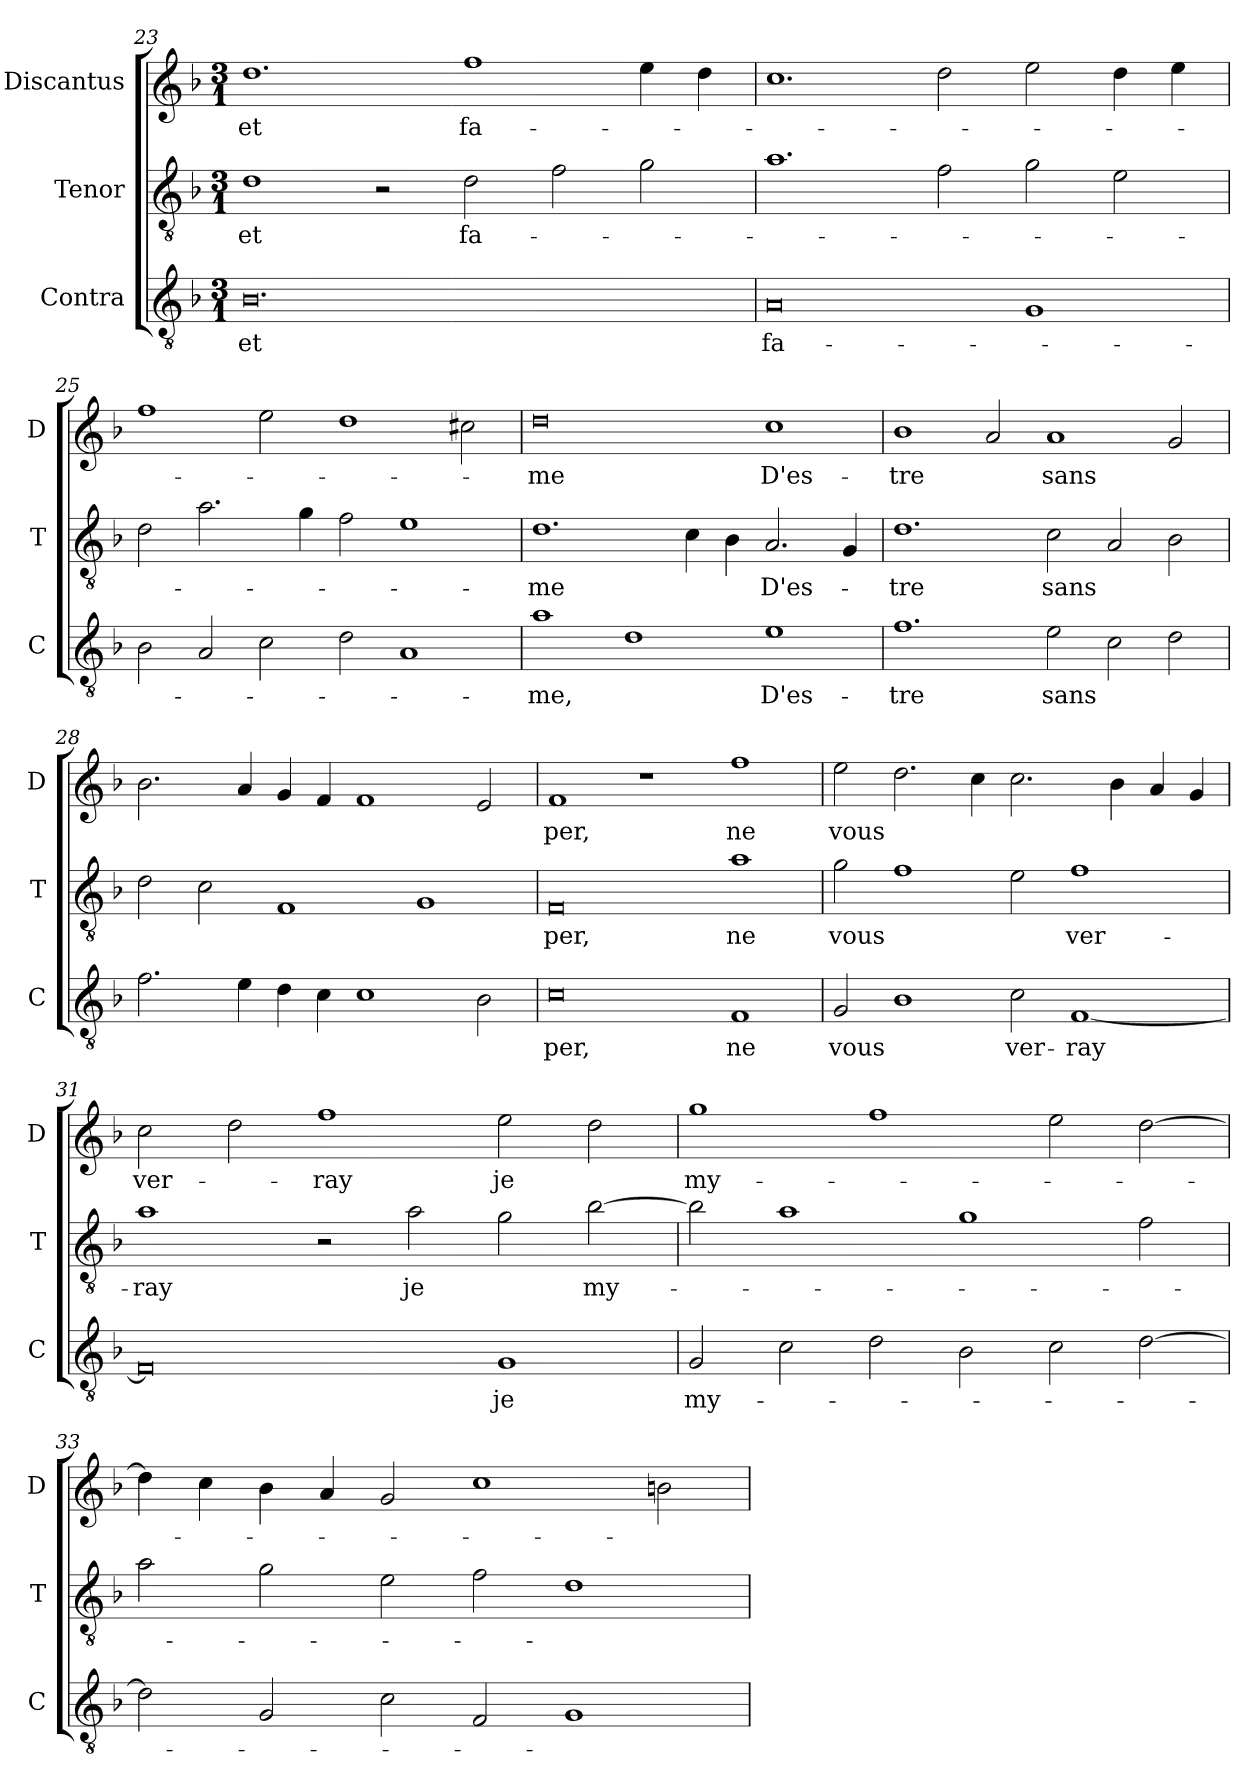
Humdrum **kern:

**kern	**text	**kern	**text	**kern	**text
*part3	*part3	*part2	*part2	*part1	*part1
*staff3	*staff3	*staff2	*staff2	*staff1	*staff1
*I"Contra	*	*I"Tenor	*	*I"Discantus	*
*I'C	*	*I'T	*	*I'D	*
*clefGv2	*	*clefGv2	*	*clefG2	*
*k[b-]	*	*k[b-]	*	*k[b-]	*
*M3/1	*	*M3/1	*	*M3/1	*
=23	=23	=23	=23	=23	=23
0.B-	et	1d	et	1.dd	et
.	.	2r	.	.	.
.	.	2d\	fa-	1ff	fa-
.	.	2f\	.	.	.
.	.	2g\	.	4ee\	.
.	.	.	.	4dd\	.
=24	=24	=24	=24	=24	=24
0A	fa-	1.a	.	1.cc	.
.	.	2f\	.	2dd\	.
1G	.	2g\	.	2ee\	.
.	.	2e\	.	4dd\	.
.	.	.	.	4ee\	.
=25	=25	=25	=25	=25	=25
2B-\	.	2d\	.	1ff	.
2A/	.	2.a\	.	.	.
2c\	.	.	.	2ee\	.
.	.	4g\	.	.	.
2d\	.	2f\	.	1dd	.
1A	.	1e	.	.	.
.	.	.	.	2cc#X\	.
=26	=26	=26	=26	=26	=26
1a	-me,	1.d	-me	0dd	-me
1d	.	.	.	.	.
.	.	4c\	.	.	.
.	.	4B-\	.	.	.
1e	D'es-	2.A/	D'es-	1cc	D'es-
.	.	4G/	.	.	.
=27	=27	=27	=27	=27	=27
1.f	-tre	1.d	-tre	1b-	-tre
.	.	.	.	2a/	.
2e\	sans	2c\	sans	1a	sans
2c\	.	2A/	.	.	.
2d\	.	2B-\	.	2g/	.
=28	=28	=28	=28	=28	=28
2.f\	.	2d\	.	2.b-\	.
.	.	2c\	.	.	.
4e\	.	.	.	4a/	.
4d\	.	1F	.	4g/	.
4c\	.	.	.	4f/	.
1c	.	.	.	1f	.
.	.	1G	.	.	.
2B-\	.	.	.	2e/	.
=29	=29	=29	=29	=29	=29
0c	per,	0F	per,	1f	per,
.	.	.	.	1r	.
1F	ne	1a	ne	1ff	ne
=30	=30	=30	=30	=30	=30
2G/	vous	2g\	vous	2ee\	vous
1B-	.	1f	.	2.dd\	.
.	.	.	.	4cc\	.
2c\	ver-	2e\	.	2.cc\	.
[1F	-ray	1f	ver-	.	.
.	.	.	.	4b-\	.
.	.	.	.	4a/	.
.	.	.	.	4g/	.
=31	=31	=31	=31	=31	=31
0F]	.	1a	-ray	2cc\	ver-
.	.	.	.	2dd\	.
.	.	2r	.	1ff	-ray
.	.	2a\	je	.	.
1G	je	2g\	.	2ee\	je
.	.	[2b-\	my-	2dd\	.
=32	=32	=32	=32	=32	=32
2G/	my-	2b-\]	.	1gg	my-
2c\	.	1a	.	.	.
2d\	.	.	.	1ff	.
2B-\	.	1g	.	.	.
2c\	.	.	.	2ee\	.
[2d\	.	2f\	.	[2dd\	.
=33	=33	=33	=33	=33	=33
2d\]	.	2a\	.	4dd\]	.
.	.	.	.	4cc\	.
2G/	.	2g\	.	4b-\	.
.	.	.	.	4a/	.
2c\	.	2e\	.	2g/	.
2F/	.	2f\	.	1cc	.
1G	.	1d	.	.	.
.	.	.	.	2bn\	.
=	=	=	=	=	=
*-	*-	*-	*-	*-	*-
